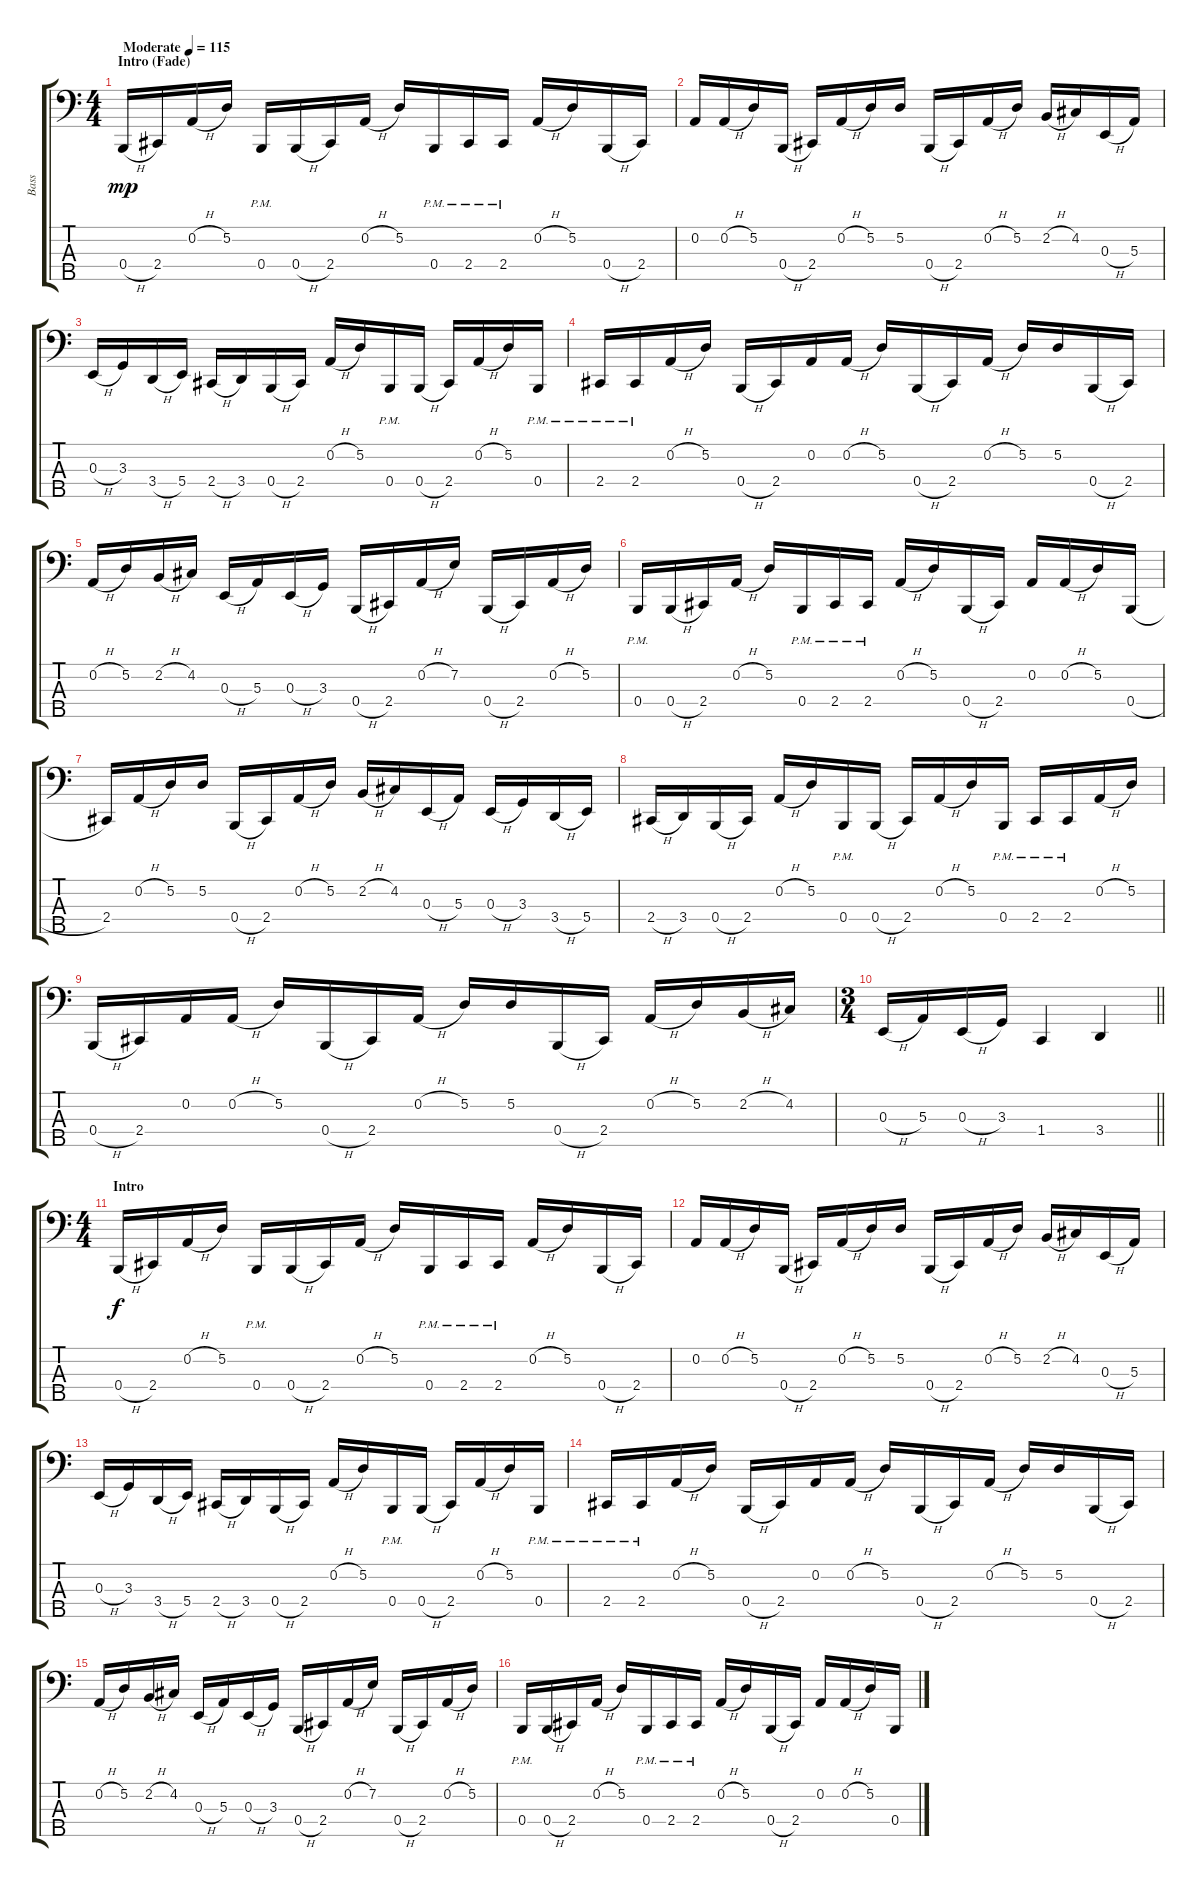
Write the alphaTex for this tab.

\track ("Bass" "Bass") {instrument slapbass2}
\staff {score tabs}
\tuning (D2 A1 E1 B0 Gb0) {hide}
\ts (4 4)
\section ("" "Intro (Fade)")
\tempo (115 "Moderate")
\clef f4
\ks c
0.4{h}.16{dy mp volume 0 instrument slapbass2} 2.4.16{volume 5} 0.2{h}.16 5.2.16 0.4{pm}.16 0.4{h}.16 2.4.16 0.2{h}.16 5.2.16 0.4{pm}.16 2.4{pm}.16 2.4{pm}.16 0.2{h}.16 5.2.16 0.4{h}.16 2.4.16 |
0.2.16 0.2{h}.16 5.2.16 0.4{h}.16 2.4.16 0.2{h}.16 5.2.16 5.2.16 0.4{h}.16 2.4.16 0.2{h}.16 5.2.16 2.2{h}.16 4.2.16 0.3{h}.16 5.3.16 |
0.3{h}.16 3.3.16 3.4{h}.16 5.4.16 2.4{h}.16 3.4.16 0.4{h}.16 2.4.16 0.2{h}.16 5.2.16 0.4{pm}.16 0.4{h}.16 2.4.16 0.2{h}.16 5.2.16 0.4{pm}.16 |
2.4{pm}.16 2.4{pm}.16 0.2{h}.16 5.2.16 0.4{h}.16 2.4.16 0.2.16 0.2{h}.16 5.2.16 0.4{h}.16 2.4.16 0.2{h}.16 5.2.16 5.2.16 0.4{h}.16 2.4.16 |
0.2{h}.16{volume 10} 5.2.16 2.2{h}.16 4.2.16 0.3{h}.16 5.3.16 0.3{h}.16 3.3.16 0.4{h}.16 2.4.16 0.2{h}.16 7.2.16 0.4{h}.16 2.4.16 0.2{h}.16 5.2.16 |
0.4{pm}.16 0.4{h}.16 2.4.16 0.2{h}.16 5.2.16 0.4{pm}.16 2.4{pm}.16 2.4{pm}.16 0.2{h}.16 5.2.16 0.4{h}.16 2.4.16 0.2.16 0.2{h}.16 5.2.16 0.4{h}.16 |
2.4.16 0.2{h}.16 5.2.16 5.2.16 0.4{h}.16 2.4.16 0.2{h}.16 5.2.16 2.2{h}.16 4.2.16 0.3{h}.16 5.3.16 0.3{h}.16 3.3.16 3.4{h}.16 5.4.16 |
2.4{h}.16 3.4.16 0.4{h}.16 2.4.16 0.2{h}.16 5.2.16 0.4{pm}.16 0.4{h}.16 2.4.16 0.2{h}.16 5.2.16 0.4{pm}.16 2.4{pm}.16 2.4{pm}.16 0.2{h}.16 5.2.16 |
0.4{h}.16{volume 13} 2.4.16 0.2.16 0.2{h}.16 5.2.16 0.4{h}.16 2.4.16 0.2{h}.16 5.2.16 5.2.16 0.4{h}.16 2.4.16 0.2{h}.16 5.2.16 2.2{h}.16 4.2.16 |
\ts (3 4)
\barLineRight lightlight
0.3{h}.16 5.3.16 0.3{h}.16 3.3.16 1.4.4 3.4.4 |
\ts (4 4)
\section ("" "Intro")
0.4{h}.16{dy f} 2.4.16 0.2{h}.16 5.2.16 0.4{pm}.16 0.4{h}.16 2.4.16 0.2{h}.16 5.2.16 0.4{pm}.16 2.4{pm}.16 2.4{pm}.16 0.2{h}.16 5.2.16 0.4{h}.16 2.4.16 |
0.2.16 0.2{h}.16 5.2.16 0.4{h}.16 2.4.16 0.2{h}.16 5.2.16 5.2.16 0.4{h}.16 2.4.16 0.2{h}.16 5.2.16 2.2{h}.16 4.2.16 0.3{h}.16 5.3.16 |
0.3{h}.16 3.3.16 3.4{h}.16 5.4.16 2.4{h}.16 3.4.16 0.4{h}.16 2.4.16 0.2{h}.16 5.2.16 0.4{pm}.16 0.4{h}.16 2.4.16 0.2{h}.16 5.2.16 0.4{pm}.16 |
2.4{pm}.16 2.4{pm}.16 0.2{h}.16 5.2.16 0.4{h}.16 2.4.16 0.2.16 0.2{h}.16 5.2.16 0.4{h}.16 2.4.16 0.2{h}.16 5.2.16 5.2.16 0.4{h}.16 2.4.16 |
0.2{h}.16 5.2.16 2.2{h}.16 4.2.16 0.3{h}.16 5.3.16 0.3{h}.16 3.3.16 0.4{h}.16 2.4.16 0.2{h}.16 7.2.16 0.4{h}.16 2.4.16 0.2{h}.16 5.2.16 |
0.4{pm}.16 0.4{h}.16 2.4.16 0.2{h}.16 5.2.16 0.4{pm}.16 2.4{pm}.16 2.4{pm}.16 0.2{h}.16 5.2.16 0.4{h}.16 2.4.16 0.2.16 0.2{h}.16 5.2.16 0.4{h}.16
